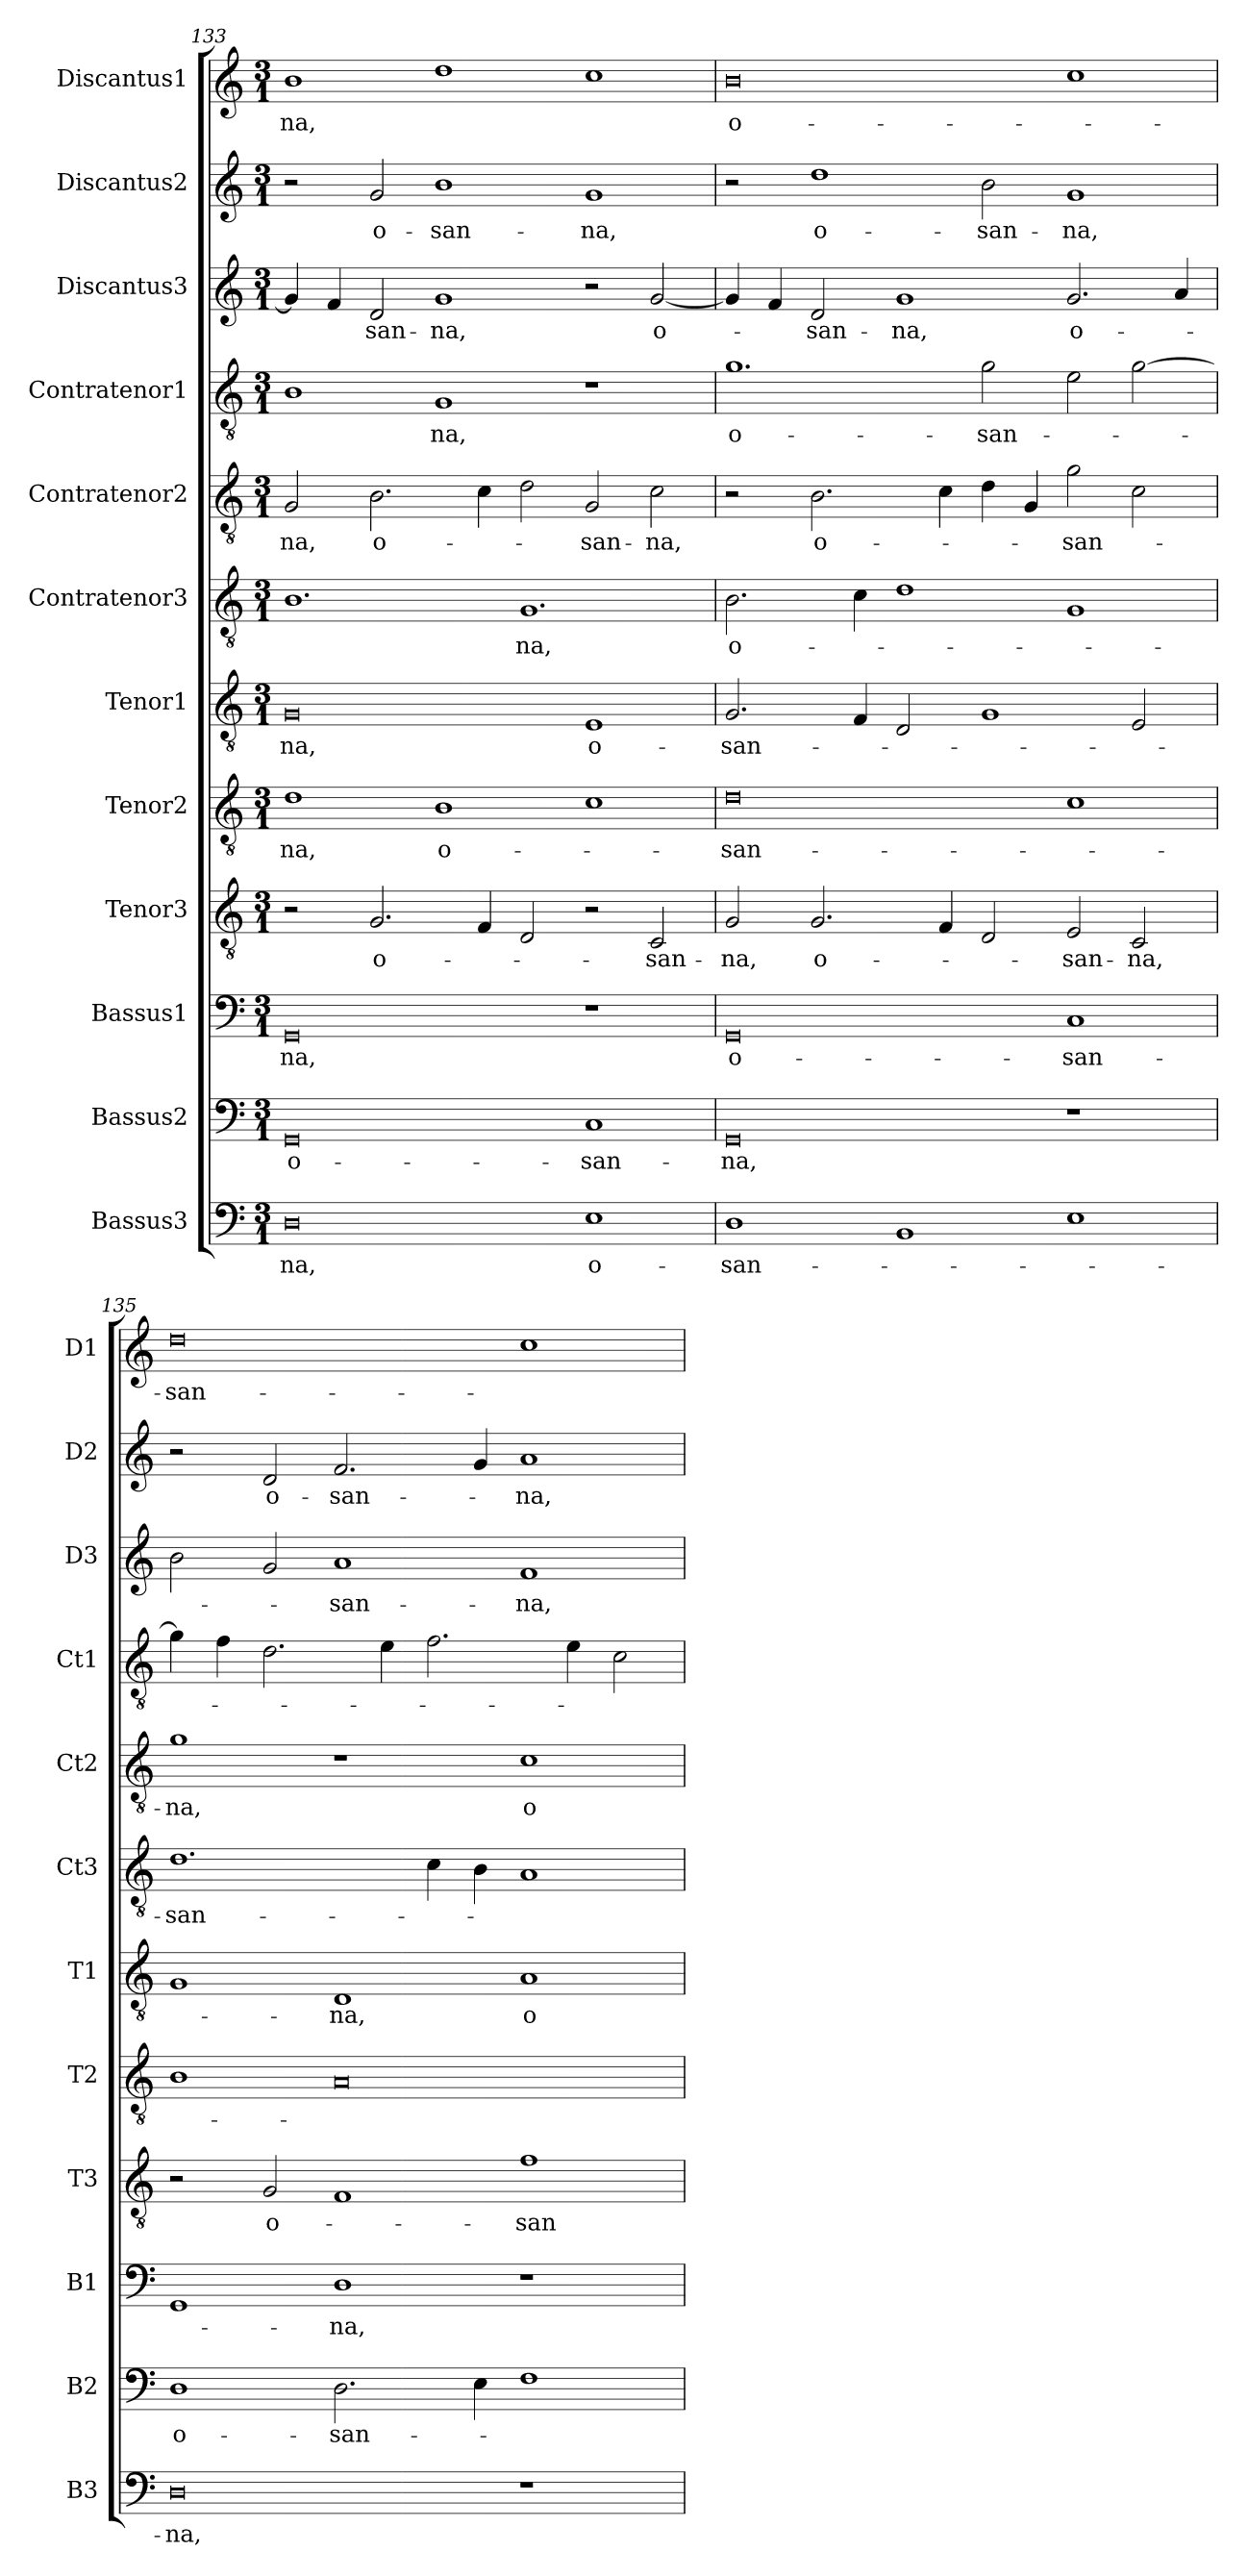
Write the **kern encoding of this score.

**kern	**text	**kern	**text	**kern	**text	**kern	**text	**kern	**text	**kern	**text	**kern	**text	**kern	**text	**kern	**text	**kern	**text	**kern	**text	**kern	**text
*part12	*part12	*part11	*part11	*part10	*part10	*part9	*part9	*part8	*part8	*part7	*part7	*part6	*part6	*part5	*part5	*part4	*part4	*part3	*part3	*part2	*part2	*part1	*part1
*staff12	*staff12	*staff11	*staff11	*staff10	*staff10	*staff9	*staff9	*staff8	*staff8	*staff7	*staff7	*staff6	*staff6	*staff5	*staff5	*staff4	*staff4	*staff3	*staff3	*staff2	*staff2	*staff1	*staff1
*I"Bassus3	*	*I"Bassus2	*	*I"Bassus1	*	*I"Tenor3	*	*I"Tenor2	*	*I"Tenor1	*	*I"Contratenor3	*	*I"Contratenor2	*	*I"Contratenor1	*	*I"Discantus3	*	*I"Discantus2	*	*I"Discantus1	*
*I'B3	*	*I'B2	*	*I'B1	*	*I'T3	*	*I'T2	*	*I'T1	*	*I'Ct3	*	*I'Ct2	*	*I'Ct1	*	*I'D3	*	*I'D2	*	*I'D1	*
*clefF4	*	*clefF4	*	*clefF4	*	*clefGv2	*	*clefGv2	*	*clefGv2	*	*clefGv2	*	*clefGv2	*	*clefGv2	*	*clefG2	*	*clefG2	*	*clefG2	*
*k[]	*	*k[]	*	*k[]	*	*k[]	*	*k[]	*	*k[]	*	*k[]	*	*k[]	*	*k[]	*	*k[]	*	*k[]	*	*k[]	*
*M3/1	*	*M3/1	*	*M3/1	*	*M3/1	*	*M3/1	*	*M3/1	*	*M3/1	*	*M3/1	*	*M3/1	*	*M3/1	*	*M3/1	*	*M3/1	*
=133	=133	=133	=133	=133	=133	=133	=133	=133	=133	=133	=133	=133	=133	=133	=133	=133	=133	=133	=133	=133	=133	=133	=133
0D\	-na,	0GG/	o-	0GG/	-na,	2r	.	1d\	-na,	0G/	-na,	1.B\	.	2G/	-na,	1B\	.	4g/]	.	2r	.	1b\	-na,
.	.	.	.	.	.	.	.	.	.	.	.	.	.	.	.	.	.	4f/	.	.	.	.	.
.	.	.	.	.	.	2.G/	o-	.	.	.	.	.	.	2.B\	o-	.	.	2d/	-san-	2g/	o-	.	.
.	.	.	.	.	.	.	.	1B\	o-	.	.	.	.	.	.	1G/	-na,	1g/	-na,	1b\	-san-	1dd\	.
.	.	.	.	.	.	4F/	.	.	.	.	.	.	.	4c\	.	.	.	.	.	.	.	.	.
.	.	.	.	.	.	2D/	.	.	.	.	.	1.G/	-na,	2d\	.	.	.	.	.	.	.	.	.
1E\	o-	1C/	-san-	1r	.	2r	.	1c\	.	1E/	o-	.	.	2G/	-san-	1r	.	2r	.	1g/	-na,	1cc\	.
.	.	.	.	.	.	2C/	-san-	.	.	.	.	.	.	2c\	-na,	.	.	[2g/	o-	.	.	.	.
=134	=134	=134	=134	=134	=134	=134	=134	=134	=134	=134	=134	=134	=134	=134	=134	=134	=134	=134	=134	=134	=134	=134	=134
1D\	-san-	0GG/	-na,	0GG/	o-	2G/	-na,	0d\	-san-	2.G/	-san-	2.B\	o-	2r	.	1.g\	o-	4g/]	.	2r	.	0b\	o-
.	.	.	.	.	.	.	.	.	.	.	.	.	.	.	.	.	.	4f/	.	.	.	.	.
.	.	.	.	.	.	2.G/	o-	.	.	.	.	.	.	2.B\	o-	.	.	2d/	-san-	1dd\	o-	.	.
.	.	.	.	.	.	.	.	.	.	4F/	.	4c\	.	.	.	.	.	.	.	.	.	.	.
1BB/	.	.	.	.	.	.	.	.	.	2D/	.	1d\	.	.	.	.	.	1g/	-na,	.	.	.	.
.	.	.	.	.	.	4F/	.	.	.	.	.	.	.	4c\	.	.	.	.	.	.	.	.	.
.	.	.	.	.	.	2D/	.	.	.	1G/	.	.	.	4d\	.	2g\	-san-	.	.	2b\	-san-	.	.
.	.	.	.	.	.	.	.	.	.	.	.	.	.	4G/	.	.	.	.	.	.	.	.	.
1E\	.	1r	.	1C/	-san-	2E/	-san-	1c\	.	.	.	1G/	.	2g\	-san-	2e\	.	2.g/	o-	1g/	-na,	1cc\	.
.	.	.	.	.	.	2C/	-na,	.	.	2E/	.	.	.	2c\	.	[2g\	.	.	.	.	.	.	.
.	.	.	.	.	.	.	.	.	.	.	.	.	.	.	.	.	.	4a/	.	.	.	.	.
=135	=135	=135	=135	=135	=135	=135	=135	=135	=135	=135	=135	=135	=135	=135	=135	=135	=135	=135	=135	=135	=135	=135	=135
0D\	-na,	1D\	o-	1GG/	.	2r	.	1B\	.	1G/	.	1.d\	-san-	1g\	-na,	4g\]	.	2b\	.	2r	.	0dd\	-san-
.	.	.	.	.	.	.	.	.	.	.	.	.	.	.	.	4f\	.	.	.	.	.	.	.
.	.	.	.	.	.	2G/	o-	.	.	.	.	.	.	.	.	2.d\	.	2g/	.	2d/	o-	.	.
.	.	2.D\	-san-	1D\	-na,	1F/	.	0A/	.	1D/	-na,	.	.	1r	.	.	.	1a/	-san-	2.f/	-san-	.	.
.	.	.	.	.	.	.	.	.	.	.	.	.	.	.	.	4e\	.	.	.	.	.	.	.
.	.	.	.	.	.	.	.	.	.	.	.	4c\	.	.	.	2.f\	.	.	.	.	.	.	.
.	.	4E\	.	.	.	.	.	.	.	.	.	4B\	.	.	.	.	.	.	.	4g/	.	.	.
1r	.	1F\	.	1r	.	1f\	-san-	.	.	1A/	o-	1A/	.	1c\	o-	.	.	1f/	-na,	1a/	-na,	1cc\	.
.	.	.	.	.	.	.	.	.	.	.	.	.	.	.	.	4e\	.	.	.	.	.	.	.
.	.	.	.	.	.	.	.	.	.	.	.	.	.	.	.	2c\	.	.	.	.	.	.	.
=	=	=	=	=	=	=	=	=	=	=	=	=	=	=	=	=	=	=	=	=	=	=	=
*-	*-	*-	*-	*-	*-	*-	*-	*-	*-	*-	*-	*-	*-	*-	*-	*-	*-	*-	*-	*-	*-	*-	*-
